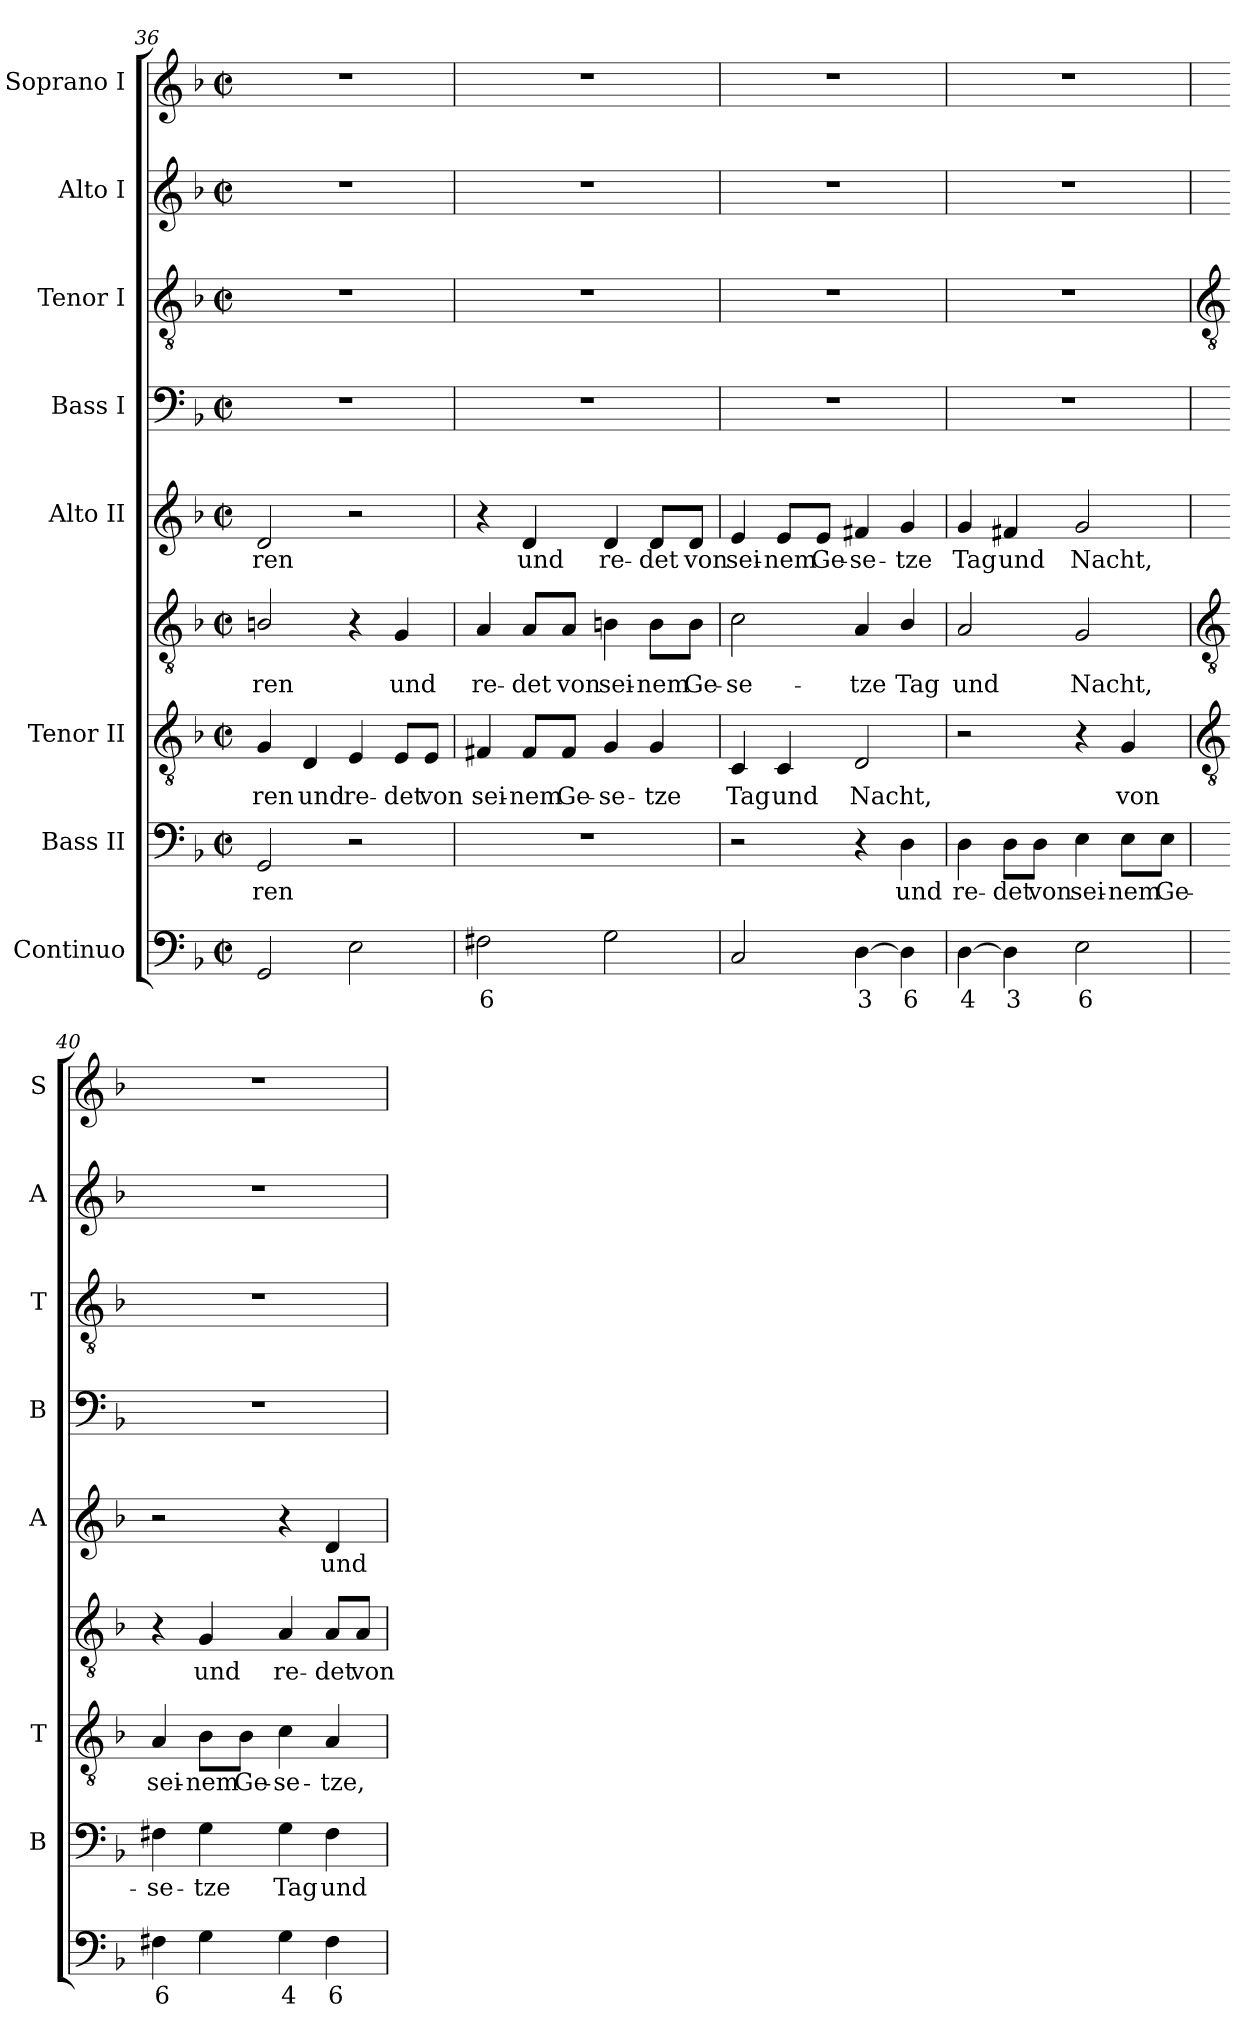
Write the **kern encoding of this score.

**kern	**text	**kern	**text	**kern	**text	**kern	**text	**kern	**text	**kern	**kern	**kern	**kern
*part8	*part8	*part7	*part7	*part6	*part6	*part6	*part6	*part5	*part5	*part4	*part3	*part2	*part1
*staff9	*staff9	*staff8	*staff8	*staff7	*staff7	*staff6	*staff6	*staff5	*staff5	*staff4	*staff3	*staff2	*staff1
*I"Continuo	*	*I"Bass II	*	*I"Tenor II	*	*	*	*I"Alto II	*	*I"Bass I	*I"Tenor I	*I"Alto I	*I"Soprano I
*	*	*I'B	*	*I'T	*	*	*	*I'A	*	*I'B	*I'T	*I'A	*I'S
!!LO:LB:g=z
*clefF4	*	*clefF4	*	*clefGv2	*	*clefGv2	*	*clefG2	*	*clefF4	*clefGv2	*clefG2	*clefG2
*k[b-]	*	*k[b-]	*	*k[b-]	*	*k[b-]	*	*k[b-]	*	*k[b-]	*k[b-]	*k[b-]	*k[b-]
*F:	*	*F:	*	*F:	*	*F:	*	*F:	*	*F:	*F:	*F:	*F:
*M2/2	*	*M2/2	*	*M2/2	*	*M2/2	*	*M2/2	*	*M2/2	*M2/2	*M2/2	*M2/2
*met(c|)	*	*met(c|)	*	*met(c|)	*	*met(c|)	*	*met(c|)	*	*met(c|)	*met(c|)	*met(c|)	*met(c|)
=36	=36	=36	=36	=36	=36	=36	=36	=36	=36	=36	=36	=36	=36
!	!	!	!LO:LY:b	!	!LO:LY:b	!	!LO:LY:b	!	!LO:LY:b	!	!	!	!
2GG	.	2GG	-ren	4G	ren	2Bn/	-ren	2d	-ren	1r	1r	1r	1r
!	!	!	!	!	!LO:LY:b	!	!	!	!	!	!	!	!
.	.	.	.	4D	und	.	.	.	.	.	.	.	.
!	!	!	!	!	!LO:LY:b	!	!	!	!	!	!	!	!
2E	.	2r	.	4E	re-	4r	.	2r	.	.	.	.	.
!	!	!	!	!	!LO:LY:b	!	!LO:LY:b	!	!	!	!	!	!
.	.	.	.	8E/L	-det	4G	und	.	.	.	.	.	.
!	!	!	!	!	!LO:LY:b	!	!	!	!	!	!	!	!
.	.	.	.	8E/J	von	.	.	.	.	.	.	.	.
=37	=37	=37	=37	=37	=37	=37	=37	=37	=37	=37	=37	=37	=37
!	!LO:LY:b	!	!	!	!LO:LY:b	!	!LO:LY:b	!	!	!	!	!	!
2F#X	6	1r	.	4F#X	-sei-	4A	re-	4r	.	1r	1r	1r	1r
!	!	!	!	!	!LO:LY:b	!	!LO:LY:b	!	!LO:LY:b	!	!	!	!
.	.	.	.	8F#/L	-nem	8A/L	-det	4d	und	.	.	.	.
!	!	!	!	!	!LO:LY:b	!	!LO:LY:b	!	!	!	!	!	!
.	.	.	.	8F#/J	Ge-	8A/J	von	.	.	.	.	.	.
!	!	!	!	!	!LO:LY:b	!	!LO:LY:b	!	!LO:LY:b	!	!	!	!
2G	.	.	.	4G	-se-	4Bn	sei-	4d	re-	.	.	.	.
!	!	!	!	!	!LO:LY:b	!	!LO:LY:b	!	!LO:LY:b	!	!	!	!
.	.	.	.	4G	-tze	8B\L	-nem	8d/L	-det	.	.	.	.
!	!	!	!	!	!	!	!LO:LY:b	!	!LO:LY:b	!	!	!	!
.	.	.	.	.	.	8B\J	Ge-	8d/J	von	.	.	.	.
=38	=38	=38	=38	=38	=38	=38	=38	=38	=38	=38	=38	=38	=38
!	!	!	!	!	!LO:LY:b	!	!LO:LY:b	!	!LO:LY:b	!	!	!	!
2C	.	2r	.	4C	Tag	2c	se-	4e	sei-	1r	1r	1r	1r
!	!	!	!	!	!LO:LY:b	!	!	!	!LO:LY:b	!	!	!	!
.	.	.	.	4C	und	.	.	8e/L	-nem	.	.	.	.
!	!	!	!	!	!	!	!	!	!LO:LY:b	!	!	!	!
.	.	.	.	.	.	.	.	8e/J	Ge-	.	.	.	.
!	!LO:LY:b	!	!	!	!LO:LY:b	!	!LO:LY:b	!	!LO:LY:b	!	!	!	!
[4D	3	4r	.	2D	Nacht,	4A	-tze	4f#X	-se-	.	.	.	.
!	!LO:LY:b	!	!LO:LY:b	!	!	!	!LO:LY:b	!	!LO:LY:b	!	!	!	!
4D]	6	4D	und	.	.	4B-/	Tag	4g	-tze	.	.	.	.
=39	=39	=39	=39	=39	=39	=39	=39	=39	=39	=39	=39	=39	=39
!	!LO:LY:b	!	!LO:LY:b	!	!	!	!LO:LY:b	!	!LO:LY:b	!	!	!	!
[4D	4	4D	re-	2r	.	2A	und	4g	Tag	1r	1r	1r	1r
!	!LO:LY:b	!	!LO:LY:b	!	!	!	!	!	!LO:LY:b	!	!	!	!
4D]	3	8D\L	-det	.	.	.	.	4f#X	und	.	.	.	.
!	!	!	!LO:LY:b	!	!	!	!	!	!	!	!	!	!
.	.	8D\J	von	.	.	.	.	.	.	.	.	.	.
!	!LO:LY:b	!	!LO:LY:b	!	!	!	!LO:LY:b	!	!LO:LY:b	!	!	!	!
2E	6	4E	sei-	4r	.	2G	Nacht,	2g	Nacht,	.	.	.	.
!	!	!	!LO:LY:b	!	!LO:LY:b	!	!	!	!	!	!	!	!
.	.	8E\L	-nem	4G	von	.	.	.	.	.	.	.	.
!	!	!	!LO:LY:b	!	!	!	!	!	!	!	!	!	!
.	.	8E\J	Ge-	.	.	.	.	.	.	.	.	.	.
!!LO:LB:g=z
=40	=40	=40	=40	=40	=40	=40	=40	=40	=40	=40	=40	=40	=40
*	*	*	*	*clefGv2	*	*clefGv2	*	*	*	*	*clefGv2	*	*
!	!LO:LY:b	!	!LO:LY:b	!	!LO:LY:b	!	!	!	!	!	!	!	!
4F#X	6	4F#X	-se-	4A	sei-	4r	.	2r	.	1r	1r	1r	1r
!	!	!	!LO:LY:b	!	!LO:LY:b	!	!LO:LY:b	!	!	!	!	!	!
4G	.	4G	-tze	8B-\L	-nem	4G	und	.	.	.	.	.	.
!	!	!	!	!	!LO:LY:b	!	!	!	!	!	!	!	!
.	.	.	.	8B-\J	Ge-	.	.	.	.	.	.	.	.
!	!LO:LY:b	!	!LO:LY:b	!	!LO:LY:b	!	!LO:LY:b	!	!	!	!	!	!
4G	4	4G	Tag	4c	-se-	4A	re-	4r	.	.	.	.	.
!	!LO:LY:b	!	!LO:LY:b	!	!LO:LY:b	!	!LO:LY:b	!	!LO:LY:b	!	!	!	!
4F#	6	4F#	und	4A	-tze,	8A/L	-det	4d	und	.	.	.	.
!	!	!	!	!	!	!	!LO:LY:b	!	!	!	!	!	!
.	.	.	.	.	.	8A/J	von	.	.	.	.	.	.
=	=	=	=	=	=	=	=	=	=	=	=	=	=
*-	*-	*-	*-	*-	*-	*-	*-	*-	*-	*-	*-	*-	*-
